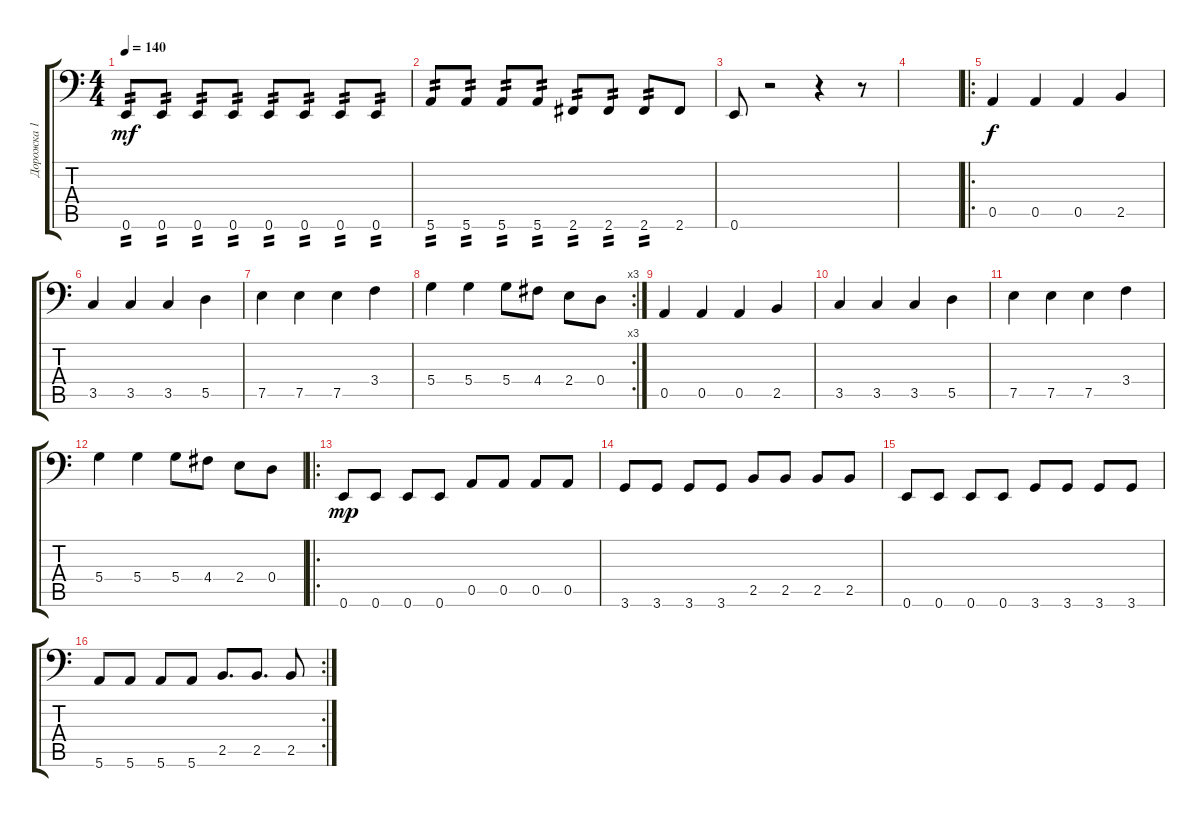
\track ("Дорожка 1" "Дорожка 1") {instrument electricbassfinger}
\staff {score tabs}
\tuning (E3 B2 G2 D2 A1 E1) {hide}
\ts (4 4)
\tempo 140
\clef f4
\ks c
0.6.8{tp 2 dy mf} 0.6.8{tp 2} 0.6.8{tp 2} 0.6.8{tp 2} 0.6.8{tp 2} 0.6.8{tp 2} 0.6.8{tp 2} 0.6.8{tp 2} |
5.6.8{tp 2} 5.6.8{tp 2} 5.6.8{tp 2} 5.6.8{tp 2} 2.6.8{tp 2} 2.6.8{tp 2} 2.6.8{tp 2} 2.6.8 |
0.6.8 r.2 r.4 r.8 |
|
\ro
0.5.4{dy f} 0.5.4 0.5.4 2.5.4 |
3.5.4 3.5.4 3.5.4 5.5.4 |
7.5.4 7.5.4 7.5.4 3.4.4 |
\rc 3
5.4.4 5.4.4 5.4.8 4.4.8 2.4.8 0.4.8 |
0.5.4 0.5.4 0.5.4 2.5.4 |
3.5.4 3.5.4 3.5.4 5.5.4 |
7.5.4 7.5.4 7.5.4 3.4.4 |
5.4.4 5.4.4 5.4.8 4.4.8 2.4.8 0.4.8 |
\ro
0.6.8{dy mp} 0.6.8 0.6.8 0.6.8 0.5.8 0.5.8 0.5.8 0.5.8 |
3.6.8 3.6.8 3.6.8 3.6.8 2.5.8 2.5.8 2.5.8 2.5.8 |
0.6.8 0.6.8 0.6.8 0.6.8 3.6.8 3.6.8 3.6.8 3.6.8 |
\rc 2
5.6.8 5.6.8 5.6.8 5.6.8 2.5.8{d} 2.5.8{d} 2.5.8
